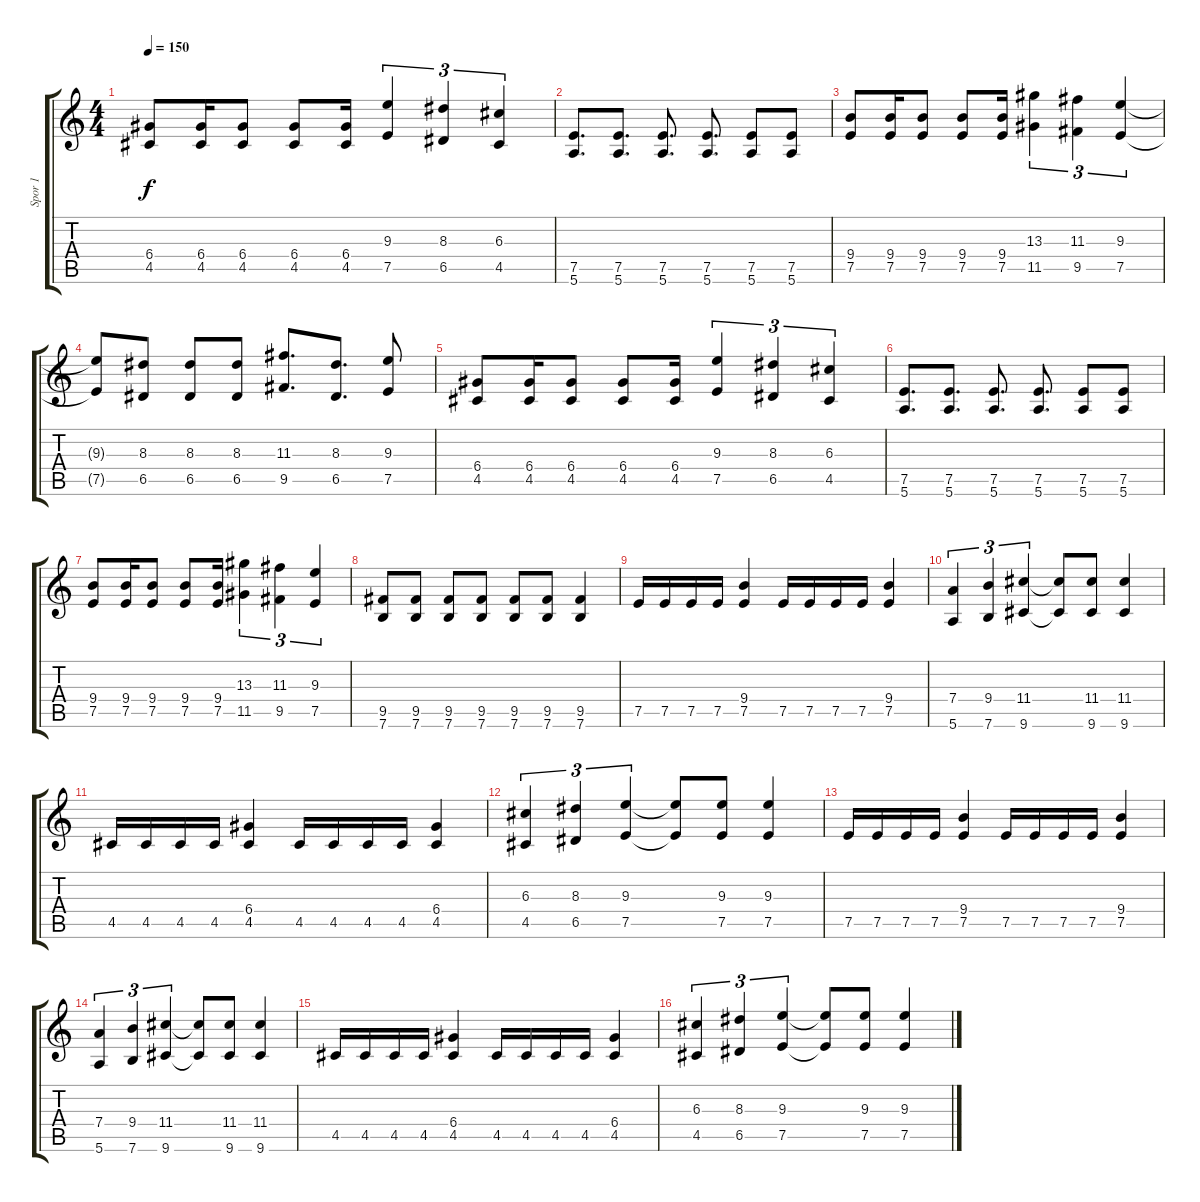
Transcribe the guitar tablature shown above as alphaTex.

\track ("Spor 1" "Spor 1") {instrument acousticguitarnylon}
\staff {score tabs}
\tuning (E4 B3 G3 D3 A2 E2) {hide}
\ts (4 4)
\tempo 150
\clef g2
\ks c
(6.4 4.5).8{dy f} (6.4 4.5).16 (6.4 4.5).8 (6.4 4.5).8 (6.4 4.5).16 (9.3 7.5).4{tu (3 2)} (8.3 6.5).4{tu (3 2)} (6.3 4.5).4{tu (3 2)} |
(7.5 5.6).8{d} (7.5 5.6).8{d} (7.5 5.6).8{d} (7.5 5.6).8{d} (7.5 5.6).8 (7.5 5.6).8 |
(9.4 7.5).8 (9.4 7.5).16 (9.4 7.5).8 (9.4 7.5).8 (9.4 7.5).16 (13.3 11.5).4{tu (3 2)} (11.3 9.5).4{tu (3 2)} (9.3 7.5).4{tu (3 2)} |
(9.3{t} 7.5{t}).8 (8.3 6.5).8 (8.3 6.5).8 (8.3 6.5).8 (11.3 9.5).8{d} (8.3 6.5).8{d} (9.3 7.5).8 |
(6.4 4.5).8 (6.4 4.5).16 (6.4 4.5).8 (6.4 4.5).8 (6.4 4.5).16 (9.3 7.5).4{tu (3 2)} (8.3 6.5).4{tu (3 2)} (6.3 4.5).4{tu (3 2)} |
(7.5 5.6).8{d} (7.5 5.6).8{d} (7.5 5.6).8{d} (7.5 5.6).8{d} (7.5 5.6).8 (7.5 5.6).8 |
(9.4 7.5).8 (9.4 7.5).16 (9.4 7.5).8 (9.4 7.5).8 (9.4 7.5).16 (13.3 11.5).4{tu (3 2)} (11.3 9.5).4{tu (3 2)} (9.3 7.5).4{tu (3 2)} |
(9.5 7.6).8 (9.5 7.6).8 (9.5 7.6).8 (9.5 7.6).8 (9.5 7.6).8 (9.5 7.6).8 (9.5 7.6).4 |
7.5.16 7.5.16 7.5.16 7.5.16 (9.4 7.5).4 7.5.16 7.5.16 7.5.16 7.5.16 (9.4 7.5).4 |
(7.4 5.6).4{tu (3 2)} (9.4 7.6).4{tu (3 2)} (11.4 9.6).4{tu (3 2)} (11.4{t} 9.6{t}).8 (11.4 9.6).8 (11.4 9.6).4 |
4.5.16 4.5.16 4.5.16 4.5.16 (6.4 4.5).4 4.5.16 4.5.16 4.5.16 4.5.16 (6.4 4.5).4 |
(6.3 4.5).4{tu (3 2)} (8.3 6.5).4{tu (3 2)} (9.3 7.5).4{tu (3 2)} (9.3{t} 7.5{t}).8 (9.3 7.5).8 (9.3 7.5).4 |
7.5.16 7.5.16 7.5.16 7.5.16 (9.4 7.5).4 7.5.16 7.5.16 7.5.16 7.5.16 (9.4 7.5).4 |
(7.4 5.6).4{tu (3 2)} (9.4 7.6).4{tu (3 2)} (11.4 9.6).4{tu (3 2)} (11.4{t} 9.6{t}).8 (11.4 9.6).8 (11.4 9.6).4 |
4.5.16 4.5.16 4.5.16 4.5.16 (6.4 4.5).4 4.5.16 4.5.16 4.5.16 4.5.16 (6.4 4.5).4 |
(6.3 4.5).4{tu (3 2)} (8.3 6.5).4{tu (3 2)} (9.3 7.5).4{tu (3 2)} (9.3{t} 7.5{t}).8 (9.3 7.5).8 (9.3 7.5).4
